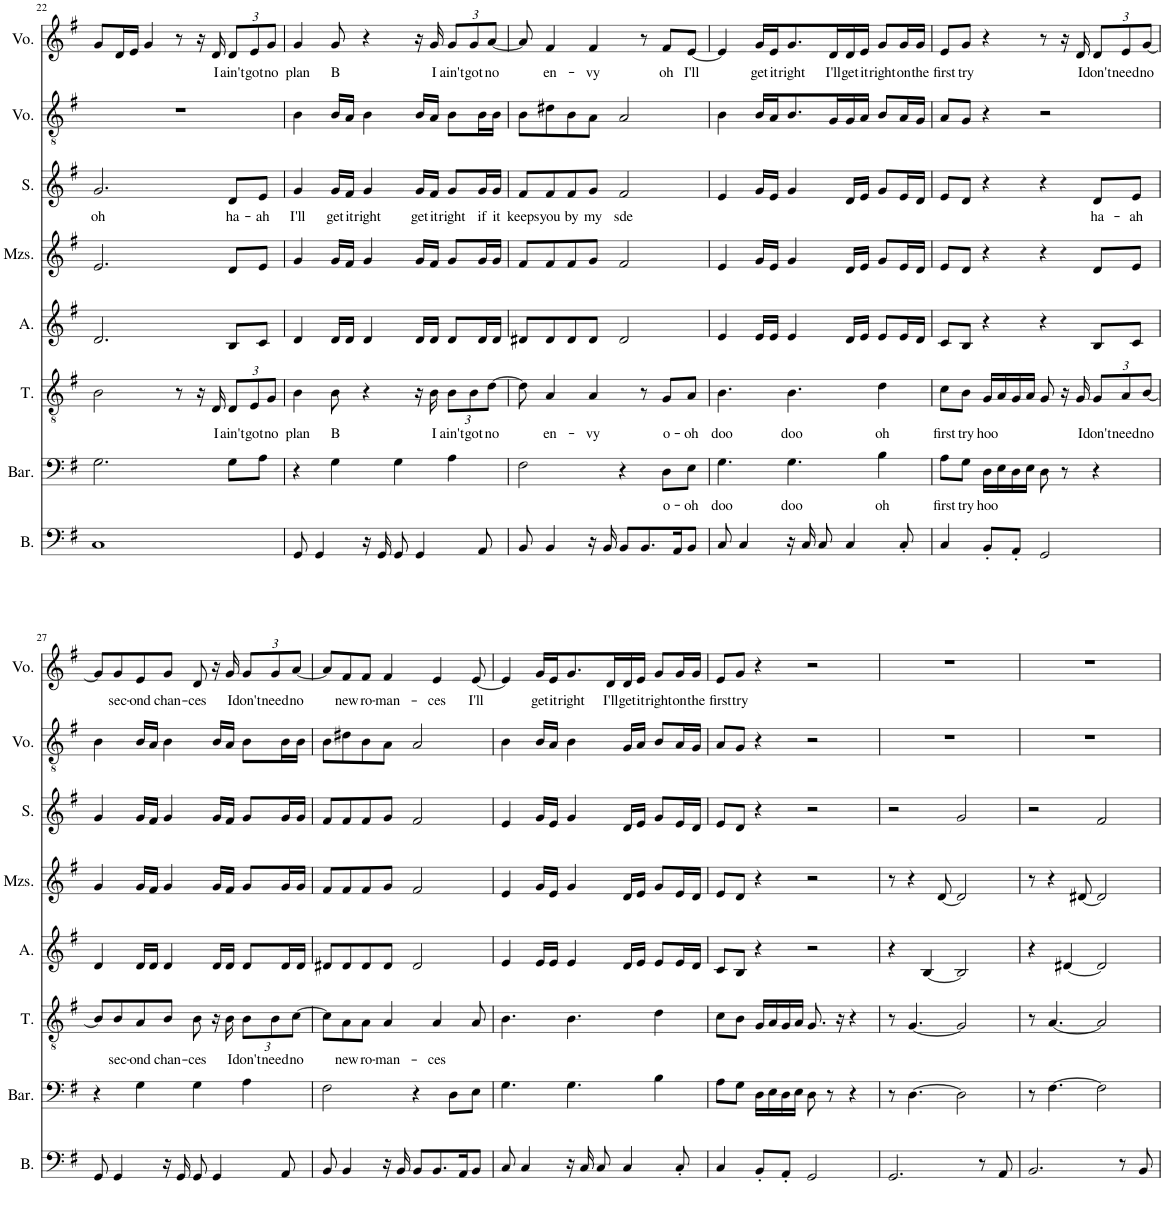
**kern	**kern	**text	**kern	**text	**kern	**kern	**kern	**text	**kern	**kern	**text
*part8	*part7	*part7	*part6	*part6	*part5	*part4	*part3	*part3	*part2	*part1	*part1
*staff8	*staff7	*staff7	*staff6	*staff6	*staff5	*staff4	*staff3	*staff3	*staff2	*staff1	*staff1
*I"Bass	*I"Baritone	*	*I"Tenor	*	*I"Alto	*I"Mezzo-soprano	*I"Soprano	*	*I"Voice	*I"Voice	*
*I'B.	*I'Bar.	*	*I'T.	*	*I'A.	*I'Mzs.	*I'S.	*	*I'Vo.	*I'Vo.	*
!!LO:PB:g=z
*clefF4	*clefF4	*	*clefGv2	*	*clefG2	*clefG2	*clefG2	*	*clefGv2	*clefG2	*
*k[f#]	*k[f#]	*	*k[f#]	*	*k[f#]	*k[f#]	*k[f#]	*	*k[f#]	*k[f#]	*
*M4/4	*M4/4	*	*M4/4	*	*M4/4	*M4/4	*M4/4	*	*M4/4	*M4/4	*
=22	=22	=22	=22	=22	=22	=22	=22	=22	=22	=22	=22
!	!	!	!	!	!	!	!	!LO:LY:b	!	!	!
1C	2.G\	.	2B\	.	2.d/	2.e/	2.g/	oh	1r	8g/L	.
.	.	.	.	.	.	.	.	.	.	16d/L	.
.	.	.	.	.	.	.	.	.	.	16e/JJ	.
.	.	.	.	.	.	.	.	.	.	4g/	.
.	.	.	8r	.	.	.	.	.	.	8r	.
.	.	.	16r	.	.	.	.	.	.	16r	.
!	!	!	!	!LO:LY:b	!	!	!	!	!	!	!LO:LY:b
.	.	.	16D/	I	.	.	.	.	.	16d/	I
*	*	*	*Xbrackettup	*	*	*	*	*	*	*	*
!	!	!	!	!LO:LY:b	!	!	!	!LO:LY:b	!	!	!
*	*	*	*	*	*	*	*	*	*	*Xbrackettup	*
!	!	!	!	!	!	!	!	!	!	!	!LO:LY:b
.	8G\L	.	12D/L	ain't	8B/L	8d/L	8d/L	ha-	.	12d/L	ain't
!	!	!	!	!LO:LY:b	!	!	!	!	!	!	!LO:LY:b
.	.	.	12E/	got	.	.	.	.	.	12e/	got
!	!	!	!	!	!	!	!	!LO:LY:b	!	!	!
.	8A\J	.	.	.	8c/J	8e/J	8e/J	-ah	.	.	.
!	!	!	!	!LO:LY:b	!	!	!	!	!	!	!LO:LY:b
.	.	.	12G/J	no	.	.	.	.	.	12g/J	no
=23	=23	=23	=23	=23	=23	=23	=23	=23	=23	=23	=23
!	!	!	!	!LO:LY:b	!	!	!	!LO:LY:b	!	!	!LO:LY:b
8GG/	4r	.	4B\	plan	4d/	4g/	4g/	I'll	4B\	4g/	plan
4GG/	.	.	.	.	.	.	.	.	.	.	.
!	!	!	!	!LO:LY:b	!	!	!	!LO:LY:b	!	!	!LO:LY:b
.	4G\	.	8B\	B	16d/LL	16g/LL	16g/LL	get	16B/LL	8g/	B
!	!	!	!	!	!	!	!	!LO:LY:b	!	!	!
.	.	.	.	.	16d/JJ	16f#/JJ	16f#/JJ	it	16A/JJ	.	.
!	!	!	!	!	!	!	!	!LO:LY:b	!	!	!
16r	.	.	4r	.	4d/	4g/	4g/	right	4B\	4r	.
16GG/	.	.	.	.	.	.	.	.	.	.	.
8GG/	4G\	.	.	.	.	.	.	.	.	.	.
!	!	!	!	!	!	!	!	!LO:LY:b	!	!	!
4GG/	.	.	16r	.	16d/LL	16g/LL	16g/LL	get	16B/LL	16r	.
!	!	!	!	!LO:LY:b	!	!	!	!LO:LY:b	!	!	!LO:LY:b
.	.	.	16B\	I	16d/JJ	16f#/JJ	16f#/JJ	it	16A/JJ	16g/	I
!	!	!	!	!LO:LY:b	!	!	!	!LO:LY:b	!	!	!LO:LY:b
.	4A\	.	12B\L	ain't	8d/L	8g/L	8g/L	right	8B\L	12g/L	ain't
!	!	!	!	!LO:LY:b	!	!	!	!	!	!	!LO:LY:b
.	.	.	12B\	got	.	.	.	.	.	12g/	got
!	!	!	!	!	!	!	!	!LO:LY:b	!	!	!
8AA/	.	.	.	.	16d/L	16g/L	16g/L	if	16B\L	.	.
!	!	!	!	!LO:LY:b	!	!	!	!	!	!	!LO:LY:b
.	.	.	[12d\J	no	.	.	.	.	.	[12a/J	no
!	!	!	!	!	!	!	!	!LO:LY:b	!	!	!
.	.	.	.	.	16d/JJ	16g/JJ	16g/JJ	it	16B\JJ	.	.
=24	=24	=24	=24	=24	=24	=24	=24	=24	=24	=24	=24
!	!	!	!	!	!	!	!	!LO:LY:b	!	!	!
8BB/	2F#\	.	8d\]	.	8d#X/L	8f#/L	8f#/L	keeps	8B\L	8a/]	.
!	!	!	!	!LO:LY:b	!	!	!	!LO:LY:b	!	!	!LO:LY:b
4BB/	.	.	4A/	en-	8d#/	8f#/	8f#/	you	8d#X\	4f#/	en-
!	!	!	!	!	!	!	!	!LO:LY:b	!	!	!
.	.	.	.	.	8d#/	8f#/	8f#/	by	8B\	.	.
!	!	!	!	!LO:LY:b	!	!	!	!LO:LY:b	!	!	!LO:LY:b
16r	.	.	4A/	-vy	8d#/J	8g/J	8g/J	my	8A\J	4f#/	-vy
16BB/	.	.	.	.	.	.	.	.	.	.	.
!	!	!	!	!	!	!	!	!LO:LY:b	!	!	!
8BB/L	4r	.	.	.	2d#/	2f#/	2f#/	sde	2A/	.	.
8.BB/	.	.	8r	.	.	.	.	.	.	8r	.
!	!	!LO:LY:b	!	!LO:LY:b	!	!	!	!	!	!	!LO:LY:b
.	8D\L	o-	8G/L	o-	.	.	.	.	.	8f#/L	oh
16AA/K	.	.	.	.	.	.	.	.	.	.	.
!	!	!LO:LY:b	!	!LO:LY:b	!	!	!	!	!	!	!LO:LY:b
8BB/J	8E\J	-oh	8A/J	-oh	.	.	.	.	.	[8e/J	I'll
=25	=25	=25	=25	=25	=25	=25	=25	=25	=25	=25	=25
!	!	!LO:LY:b	!	!LO:LY:b	!	!	!	!	!	!	!
8C/	4.G\	doo	4.B\	doo	4e/	4e/	4e/	.	4B\	4e/]	.
4C/	.	.	.	.	.	.	.	.	.	.	.
!	!	!	!	!	!	!	!	!	!	!	!LO:LY:b
.	.	.	.	.	16e/LL	16g/LL	16g/LL	.	16B/LL	16g/LL	get
!	!	!	!	!	!	!	!	!	!	!	!LO:LY:b
.	.	.	.	.	16e/JJ	16e/JJ	16e/JJ	.	16A/J	16e/J	it
!	!	!LO:LY:b	!	!LO:LY:b	!	!	!	!	!	!	!LO:LY:b
16r	4.G\	doo	4.B\	doo	4e/	4g/	4g/	.	8.B/	8.g/	right
16C/	.	.	.	.	.	.	.	.	.	.	.
8C/	.	.	.	.	.	.	.	.	.	.	.
!	!	!	!	!	!	!	!	!	!	!	!LO:LY:b
.	.	.	.	.	.	.	.	.	16G/L	16d/L	I'll
!	!	!	!	!	!	!	!	!	!	!	!LO:LY:b
4C/	.	.	.	.	16d/LL	16d/LL	16d/LL	.	16G/	16d/	get
!	!	!	!	!	!	!	!	!	!	!	!LO:LY:b
.	.	.	.	.	16e/JJ	16e/JJ	16e/JJ	.	16A/JJ	16e/JJ	it
!	!	!LO:LY:b	!	!LO:LY:b	!	!	!	!	!	!	!LO:LY:b
.	4B\	oh	4d\	oh	8e/L	8g/L	8g/L	.	8B/L	8g/L	right
!	!	!	!	!	!	!	!	!	!	!	!LO:LY:b
8C'/	.	.	.	.	16e/L	16e/L	16e/L	.	16A/L	16g/L	on
!	!	!	!	!	!	!	!	!	!	!	!LO:LY:b
.	.	.	.	.	16d/JJ	16d/JJ	16d/JJ	.	16G/JJ	16g/JJ	the
=26	=26	=26	=26	=26	=26	=26	=26	=26	=26	=26	=26
!	!	!LO:LY:b	!	!LO:LY:b	!	!	!	!	!	!	!LO:LY:b
4C/	8A\L	first	8c\L	first	8c/L	8e/L	8e/L	.	8A/L	8e/L	first
!	!	!LO:LY:b	!	!LO:LY:b	!	!	!	!	!	!	!LO:LY:b
.	8G\J	try	8B\J	try	8B/J	8d/J	8d/J	.	8G/J	8g/J	try
!	!	!LO:LY:b	!	!LO:LY:b	!	!	!	!	!	!	!
8BB'/L	16D\LL	hoo	16G/LL	hoo	4r	4r	4r	.	4r	4r	.
.	16E\	.	16A/	.	.	.	.	.	.	.	.
8AA'/J	16D\	.	16G/	.	.	.	.	.	.	.	.
.	16E\JJ	.	16A/JJ	.	.	.	.	.	.	.	.
2GG/	8D\	.	8G/	.	4r	4r	4r	.	2r	8r	.
.	8r	.	16r	.	.	.	.	.	.	16r	.
!	!	!	!	!LO:LY:b	!	!	!	!	!	!	!LO:LY:b
.	.	.	16G/	I	.	.	.	.	.	16d/	I
!	!	!	!	!LO:LY:b	!	!	!	!LO:LY:b	!	!	!LO:LY:b
.	4r	.	12G/L	don't	8B/L	8d/L	8d/L	ha-	.	12d/L	don't
!	!	!	!	!LO:LY:b	!	!	!	!	!	!	!LO:LY:b
.	.	.	12A/	need	.	.	.	.	.	12e/	need
!	!	!	!	!	!	!	!	!LO:LY:b	!	!	!
.	.	.	.	.	8c/J	8e/J	8e/J	-ah	.	.	.
!	!	!	!	!LO:LY:b	!	!	!	!	!	!	!LO:LY:b
.	.	.	[12B/J	no	.	.	.	.	.	[12g/J	no
!!LO:LB:g=z
=27	=27	=27	=27	=27	=27	=27	=27	=27	=27	=27	=27
8GG/	4r	.	8B/L]	.	4d/	4g/	4g/	.	4B\	8g/L]	.
!	!	!	!	!LO:LY:b	!	!	!	!	!	!	!LO:LY:b
4GG/	.	.	8B/	sec-	.	.	.	.	.	8g/	sec-
!	!	!	!	!LO:LY:b	!	!	!	!	!	!	!LO:LY:b
.	4G\	.	8A/	-ond	16d/LL	16g/LL	16g/LL	.	16B/LL	8e/	-ond
.	.	.	.	.	16d/JJ	16f#/JJ	16f#/JJ	.	16A/JJ	.	.
!	!	!	!	!LO:LY:b	!	!	!	!	!	!	!LO:LY:b
16r	.	.	8B/J	chan-	4d/	4g/	4g/	.	4B\	8g/J	chan-
16GG/	.	.	.	.	.	.	.	.	.	.	.
!	!	!	!	!LO:LY:b	!	!	!	!	!	!	!LO:LY:b
8GG/	4G\	.	8B\	-ces	.	.	.	.	.	8d/	-ces
4GG/	.	.	16r	.	16d/LL	16g/LL	16g/LL	.	16B/LL	16r	.
!	!	!	!	!LO:LY:b	!	!	!	!	!	!	!LO:LY:b
.	.	.	16B\	I	16d/JJ	16f#/JJ	16f#/JJ	.	16A/JJ	16g/	I
!	!	!	!	!LO:LY:b	!	!	!	!	!	!	!LO:LY:b
.	4A\	.	12B\L	don't	8d/L	8g/L	8g/L	.	8B\L	12g/L	don't
!	!	!	!	!LO:LY:b	!	!	!	!	!	!	!LO:LY:b
.	.	.	12B\	need	.	.	.	.	.	12g/	need
8AA/	.	.	.	.	16d/L	16g/L	16g/L	.	16B\L	.	.
!	!	!	!	!LO:LY:b	!	!	!	!	!	!	!LO:LY:b
.	.	.	[12c\J	no	.	.	.	.	.	[12a/J	no
.	.	.	.	.	16d/JJ	16g/JJ	16g/JJ	.	16B\JJ	.	.
=28	=28	=28	=28	=28	=28	=28	=28	=28	=28	=28	=28
8BB/	2F#\	.	8c\L]	.	8d#X/L	8f#/L	8f#/L	.	8B\L	8a/L]	.
!	!	!	!	!LO:LY:b	!	!	!	!	!	!	!LO:LY:b
4BB/	.	.	8A\	new	8d#/	8f#/	8f#/	.	8d#X\	8f#/	new
!	!	!	!	!LO:LY:b	!	!	!	!	!	!	!LO:LY:b
.	.	.	8A\J	ro-	8d#/	8f#/	8f#/	.	8B\	8f#/J	ro-
!	!	!	!	!LO:LY:b	!	!	!	!	!	!	!LO:LY:b
16r	.	.	4A/	-man-	8d#/J	8g/J	8g/J	.	8A\J	4f#/	-man-
16BB/	.	.	.	.	.	.	.	.	.	.	.
8BB/L	4r	.	.	.	2d#/	2f#/	2f#/	.	2A/	.	.
!	!	!	!	!LO:LY:b	!	!	!	!	!	!	!LO:LY:b
8.BB/	.	.	4A/	-ces	.	.	.	.	.	4e/	-ces
.	8D\L	.	.	.	.	.	.	.	.	.	.
16AA/K	.	.	.	.	.	.	.	.	.	.	.
!	!	!	!	!	!	!	!	!	!	!	!LO:LY:b
8BB/J	8E\J	.	8A/	.	.	.	.	.	.	[8e/	I'll
=29	=29	=29	=29	=29	=29	=29	=29	=29	=29	=29	=29
8C/	4.G\	.	4.B\	.	4e/	4e/	4e/	.	4B\	4e/]	.
4C/	.	.	.	.	.	.	.	.	.	.	.
!	!	!	!	!	!	!	!	!	!	!	!LO:LY:b
.	.	.	.	.	16e/LL	16g/LL	16g/LL	.	16B/LL	16g/LL	get
!	!	!	!	!	!	!	!	!	!	!	!LO:LY:b
.	.	.	.	.	16e/JJ	16e/JJ	16e/JJ	.	16A/JJ	16e/J	it
!	!	!	!	!	!	!	!	!	!	!	!LO:LY:b
16r	4.G\	.	4.B\	.	4e/	4g/	4g/	.	4B\	8.g/	right
16C/	.	.	.	.	.	.	.	.	.	.	.
8C/	.	.	.	.	.	.	.	.	.	.	.
!	!	!	!	!	!	!	!	!	!	!	!LO:LY:b
.	.	.	.	.	.	.	.	.	.	16d/L	I'll
!	!	!	!	!	!	!	!	!	!	!	!LO:LY:b
4C/	.	.	.	.	16d/LL	16d/LL	16d/LL	.	16G/LL	16d/	get
!	!	!	!	!	!	!	!	!	!	!	!LO:LY:b
.	.	.	.	.	16e/JJ	16e/JJ	16e/JJ	.	16A/JJ	16e/JJ	it
!	!	!	!	!	!	!	!	!	!	!	!LO:LY:b
.	4B\	.	4d\	.	8e/L	8g/L	8g/L	.	8B/L	8g/L	right
!	!	!	!	!	!	!	!	!	!	!	!LO:LY:b
8C'/	.	.	.	.	16e/L	16e/L	16e/L	.	16A/L	16g/L	on
!	!	!	!	!	!	!	!	!	!	!	!LO:LY:b
.	.	.	.	.	16d/JJ	16d/JJ	16d/JJ	.	16G/JJ	16g/JJ	the
=30	=30	=30	=30	=30	=30	=30	=30	=30	=30	=30	=30
!	!	!	!	!	!	!	!	!	!	!	!LO:LY:b
4C/	8A\L	.	8c\L	.	8c/L	8e/L	8e/L	.	8A/L	8e/L	first
!	!	!	!	!	!	!	!	!	!	!	!LO:LY:b
.	8G\J	.	8B\J	.	8B/J	8d/J	8d/J	.	8G/J	8g/J	try
8BB'/L	16D\LL	.	16G/LL	.	4r	4r	4r	.	4r	4r	.
.	16E\	.	16A/	.	.	.	.	.	.	.	.
8AA'/J	16D\	.	16G/	.	.	.	.	.	.	.	.
.	16E\JJ	.	16A/JJ	.	.	.	.	.	.	.	.
2GG/	8D\	.	8.G/	.	2r	2r	2r	.	2r	2r	.
.	8r	.	.	.	.	.	.	.	.	.	.
.	.	.	16r	.	.	.	.	.	.	.	.
.	4r	.	4r	.	.	.	.	.	.	.	.
=31	=31	=31	=31	=31	=31	=31	=31	=31	=31	=31	=31
2.GG/	8r	.	8r	.	4r	8r	2r	.	1r	1r	.
.	[4.D\	.	[4.G/	.	.	4r	.	.	.	.	.
.	.	.	.	.	[4B/	.	.	.	.	.	.
.	.	.	.	.	.	[8d/	.	.	.	.	.
.	2D\]	.	2G/]	.	2B/]	2d/]	2g/	.	.	.	.
8r	.	.	.	.	.	.	.	.	.	.	.
8AA/	.	.	.	.	.	.	.	.	.	.	.
=32	=32	=32	=32	=32	=32	=32	=32	=32	=32	=32	=32
2.BB/	8r	.	8r	.	4r	8r	2r	.	1r	1r	.
.	[4.F#\	.	[4.A/	.	.	4r	.	.	.	.	.
.	.	.	.	.	[4d#X/	.	.	.	.	.	.
.	.	.	.	.	.	[8d#X/	.	.	.	.	.
.	2F#\]	.	2A/]	.	2d#/]	2d#/]	2f#/	.	.	.	.
8r	.	.	.	.	.	.	.	.	.	.	.
8BB/	.	.	.	.	.	.	.	.	.	.	.
=	=	=	=	=	=	=	=	=	=	=	=
*-	*-	*-	*-	*-	*-	*-	*-	*-	*-	*-	*-
